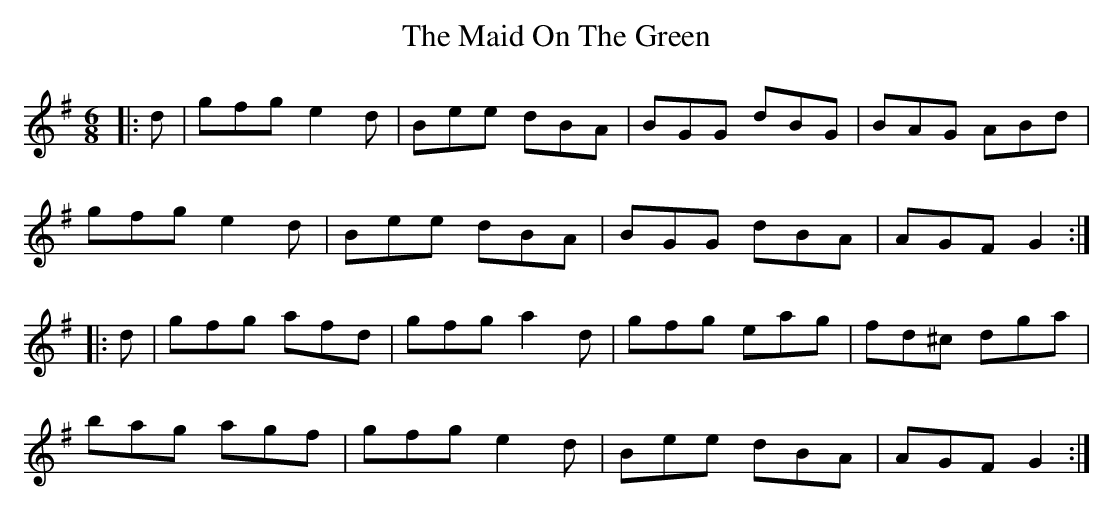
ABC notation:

X:1
T: The Maid On The Green
M: 6/8
L: 1/8
K: Gmaj
|:d|gfg e2d|Bee dBA|BGG dBG|BAG ABd|
gfg e2d|Bee dBA|BGG dBA|AGF G2:|
|:d|gfg afd|gfg a2d|gfg eag|fd^c dga|
bag agf|gfg e2d|Bee dBA|AGF G2:|
